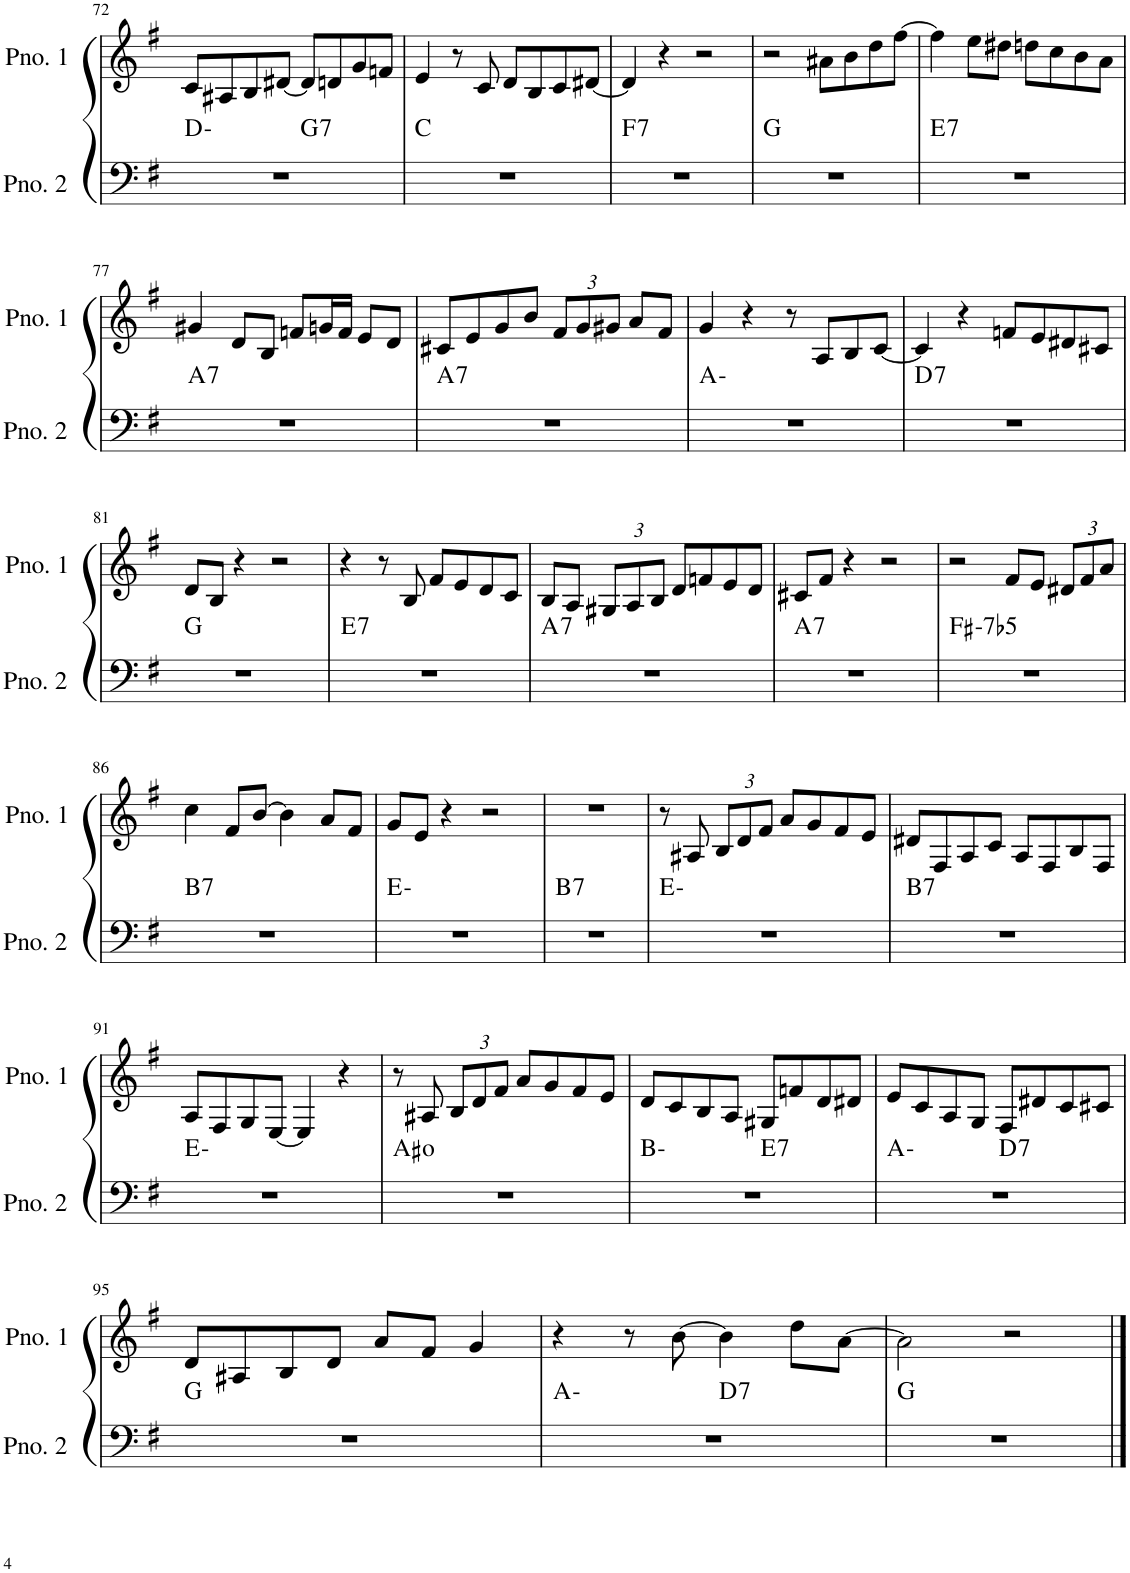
**kern	**harte	**kern
*part2	*part2	*part1
*staff2	*	*staff1
*I"ピアノ 2	*	*I"ピアノ 1
!!LO:PB:g=z
*clefF4	*	*clefG2
*k[f#]	*	*k[f#]
*M4/4	*	*M4/4
=72	=72	=72
*^	*	*
1r	2ryy	D:min	8c/L
.	.	.	8A#X/
.	.	.	8B/
.	.	.	[8d#X/J
!	!	!LO:H:kt=7	!
.	2ryy	G:7	8d#/L]
.	.	.	8dn/
.	.	.	8g/
.	.	.	8fn/J
*v	*v	*	*
=73	=73	=73
1r	C:maj	4e/
.	.	8r
.	.	8c/
.	.	8d/L
.	.	8B/
.	.	8c/
.	.	[8d#X/J
=74	=74	=74
!	!LO:H:kt=7	!
1r	F:7	4d#/]
.	.	4r
.	.	2r
=75	=75	=75
1r	G:maj	2r
.	.	8a#X\L
.	.	8b\
.	.	8dd\
.	.	[8ff#\J
=76	=76	=76
!	!LO:H:kt=7	!
1r	E:7	4ff#\]
.	.	8ee\L
.	.	8dd#X\J
.	.	8ddn\L
.	.	8cc\
.	.	8b\
.	.	8a\J
!!LO:LB:g=z
=77	=77	=77
!	!LO:H:kt=7	!
1r	A:7	4g#X/
.	.	8d/L
.	.	8B/J
.	.	8fn/L
.	.	16gn/L
.	.	16f/JJ
.	.	8e/L
.	.	8d/J
=78	=78	=78
!	!LO:H:kt=7	!
1r	A:7	8c#X/L
.	.	8e/
.	.	8g/
.	.	8b/J
*	*	*Xbrackettup
.	.	12f#/L
.	.	12g/
.	.	12g#X/J
.	.	8a/L
.	.	8f#/J
=79	=79	=79
1r	A:min	4g/
.	.	4r
.	.	8r
.	.	8A/L
.	.	8B/
.	.	[8c/J
=80	=80	=80
!	!LO:H:kt=7	!
1r	D:7	4c/]
.	.	4r
.	.	8fn/L
.	.	8e/
.	.	8d#X/
.	.	8c#X/J
!!LO:LB:g=z
=81	=81	=81
1r	G:maj	8d/L
.	.	8B/J
.	.	4r
.	.	2r
=82	=82	=82
!	!LO:H:kt=7	!
1r	E:7	4r
.	.	8r
.	.	8B/
.	.	8f#/L
.	.	8e/
.	.	8d/
.	.	8c/J
=83	=83	=83
!	!LO:H:kt=7	!
1r	A:7	8B/L
.	.	8A/J
.	.	12G#X/L
.	.	12A/
.	.	12B/J
.	.	8d/L
.	.	8fn/
.	.	8e/
.	.	8d/J
=84	=84	=84
!	!LO:H:kt=7	!
1r	A:7	8c#X/L
.	.	8f#/J
.	.	4r
.	.	2r
=85	=85	=85
!	!LO:H:kt=-7b5	!
1r	F#:hdim7	2r
.	.	8f#/L
.	.	8e/J
.	.	12d#X/L
.	.	12f#/
.	.	12a/J
!!LO:LB:g=z
=86	=86	=86
!	!LO:H:kt=7	!
1r	B:7	4cc\
.	.	8f#/L
.	.	[8b/J
.	.	4b\]
.	.	8a/L
.	.	8f#/J
=87	=87	=87
1r	E:min	8g/L
.	.	8e/J
.	.	4r
.	.	2r
=88	=88	=88
!	!LO:H:kt=7	!
1r	B:7	1r
=89	=89	=89
1r	E:min	8r
.	.	8A#X/
.	.	12B/L
.	.	12d/
.	.	12f#/J
.	.	8a/L
.	.	8g/
.	.	8f#/
.	.	8e/J
=90	=90	=90
!	!LO:H:kt=7	!
1r	B:7	8d#X/L
.	.	8F#/
.	.	8A/
.	.	8c/J
.	.	8A/L
.	.	8F#/
.	.	8B/
.	.	8F#/J
!!LO:LB:g=z
=91	=91	=91
1r	E:min	8A/L
.	.	8F#/
.	.	8G/
.	.	[8E/J
.	.	4E/]
.	.	4r
=92	=92	=92
1r	A#:dim	8r
.	.	8A#X/
.	.	12B/L
.	.	12d/
.	.	12f#/J
.	.	8a/L
.	.	8g/
.	.	8f#/
.	.	8e/J
=93	=93	=93
*^	*	*
1r	2ryy	B:min	8d/L
.	.	.	8c/
.	.	.	8B/
.	.	.	8A/J
!	!	!LO:H:kt=7	!
.	2ryy	E:7	8G#X/L
.	.	.	8fn/
.	.	.	8d/
.	.	.	8d#X/J
=94	=94	=94	=94
1r	2ryy	A:min	8e/L
.	.	.	8c/
.	.	.	8A/
.	.	.	8G/J
!	!	!LO:H:kt=7	!
.	2ryy	D:7	8F#/L
.	.	.	8d#X/
.	.	.	8c/
.	.	.	8c#X/J
*v	*v	*	*
!!LO:LB:g=z
=95	=95	=95
1r	G:maj	8d/L
.	.	8A#X/
.	.	8B/
.	.	8d/J
.	.	8a/L
.	.	8f#/J
.	.	4g/
=96	=96	=96
*^	*	*
1r	2ryy	A:min	4r
.	.	.	8r
.	.	.	[8b\
!	!	!LO:H:kt=7	!
.	2ryy	D:7	4b\]
.	.	.	8dd\L
.	.	.	[8a\J
*v	*v	*	*
=97	=97	=97
1r	G:maj	2a\]
.	.	2r
==	==	==
*-	*-	*-
